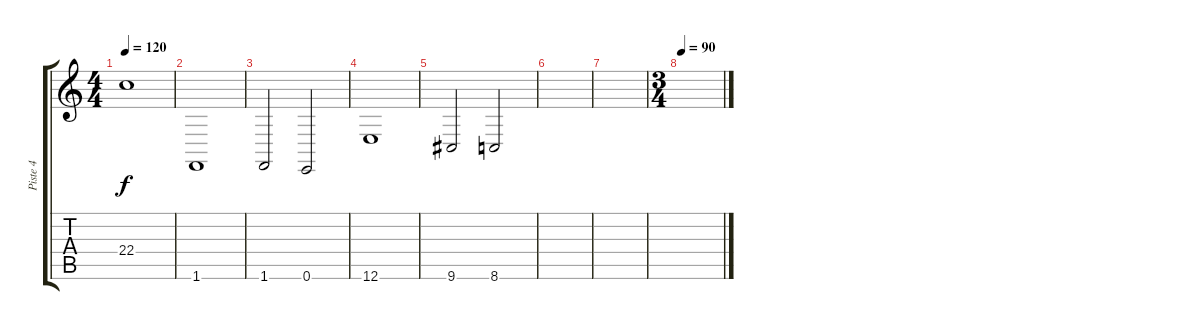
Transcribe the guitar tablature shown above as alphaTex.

\track ("Piste 4" "Piste 4") {instrument cello}
\staff {score tabs}
\tuning (E4 B3 G3 D3 A2 E2) {hide}
\ts (4 4)
\tempo 120
\clef g2
\ks c
22.4.1{dy f} |
1.6.1 |
1.6.2 0.6.2 |
12.6.1 |
9.6.2 8.6.2 |
|
|
\ts (3 4)
\tempo 90
